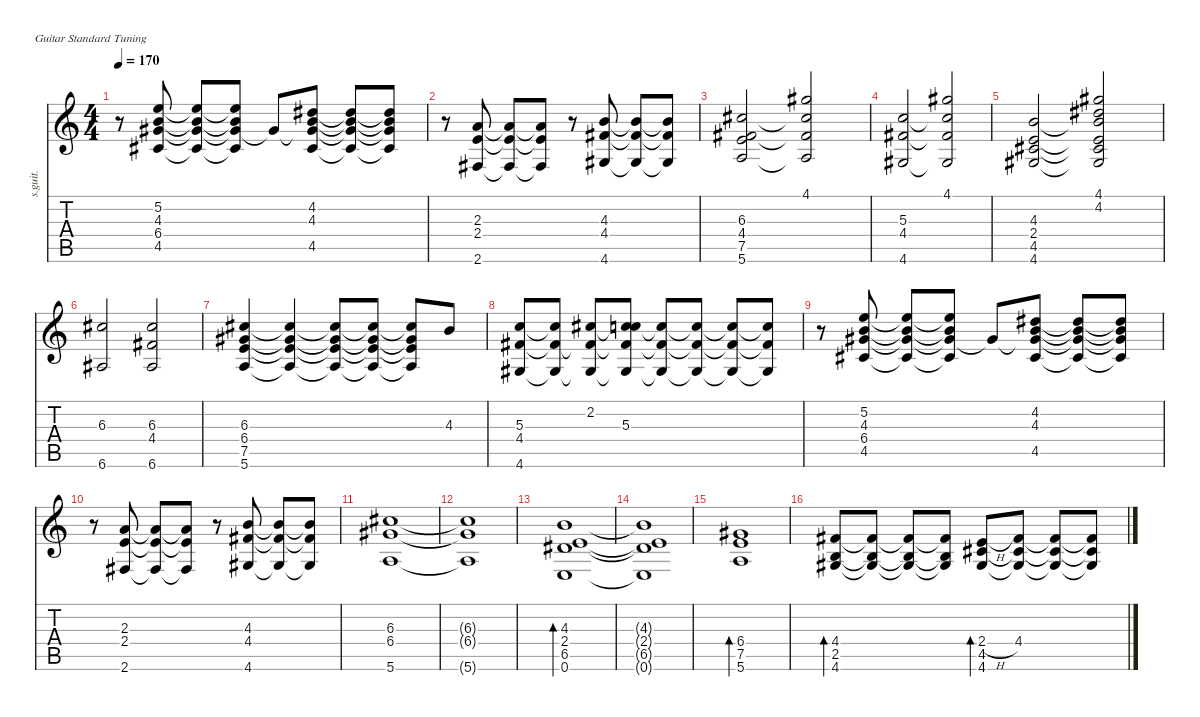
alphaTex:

\defaultSystemsLayout 4
\hideDynamics
\bracketExtendMode nobrackets
\track ("Mehrio" "s.guit.") {instrument electricguitarclean}
\staff {score tabs}
\tuning (E4 B3 G3 D3 A2 E2)
\ts (4 4)
\tempo 170
\clef g2
\ks c
r.8{dy f} (5.2 4.3 6.4{acc #} 4.5{acc #}).8 (5.2{t} 4.3{t} 6.4{t acc #} 4.5{t acc #}).8 (5.2{t} 4.3{t} 6.4{t acc #} 4.5{t acc #}).8 6.4{t acc #}.8 (4.2{acc #} 4.3 4.5{acc #} 6.4{t acc #}).8 (4.2{t acc #} 4.3{t} 6.4{t acc #} 4.5{t acc #}).8 (4.2{t acc #} 4.3{t} 6.4{t acc #} 4.5{t acc #}).8 |
r.8 (2.3 2.4 2.6{acc #}).8 (2.3{t} 2.4{t} 2.6{t acc #}).8 (2.3{t} 2.4{t} 2.6{t acc #}).8 r.8 (4.3 4.4{acc #} 4.6{acc #}).8 (4.3{t} 4.4{t acc #} 4.6{t acc #}).8 (4.3{t} 4.4{t acc #} 4.6{t acc #}).8 |
(6.3{acc #} 4.4{acc #} 7.5 5.6).2 (4.1{acc #} 6.3{t acc #} 4.4{t acc #} 5.6{t}).2 |
(5.3 4.4{acc #} 4.6{acc #}).2{dy mf} (4.1{acc #} 5.3{t} 4.4{t acc #} 4.6{t acc #}).2{dy f} |
(4.3 2.4 4.5{acc #} 4.6{acc #}).2 (4.1{acc #} 4.2{acc #} 4.3{t} 2.4{t} 4.5{t acc #} 4.6{t acc #}).2 |
(6.3{acc #} 6.6{acc #}).2 (6.3{acc #} 4.4{acc #} 6.6{acc #}).2 |
(6.3{acc #} 6.4{acc #} 7.5 5.6).4 (6.3{t acc #} 6.4{t acc #} 7.5{t} 5.6{t}).4 (6.3{t acc #} 6.4{t acc #} 7.5{t} 5.6{t}).8 (6.3{t acc #} 6.4{t acc #} 7.5{t} 5.6{t}).8 (6.3{t acc #} 6.4{t acc #} 7.5{t} 5.6{t}).8 4.3.8 |
(5.3 4.4{acc #} 4.6{acc #}).8 (5.3{t} 4.4{t acc #} 4.6{t acc #}).8 (2.2{acc #} 4.4{t acc #} 4.6{t acc #}).8 (2.2{t acc #} 5.3 4.4{t acc #} 4.6{t acc #}).8 (5.3{t} 4.4{t acc #} 4.6{t acc #}).8 (5.3{t} 4.4{t acc #} 4.6{t acc #}).8 (5.3{t} 4.4{t acc #} 4.6{t acc #}).8 (5.3{t} 4.4{t acc #} 4.6{t acc #}).8 |
r.8 (5.2 4.3 6.4{acc #} 4.5{acc #}).8 (5.2{t} 4.3{t} 6.4{t acc #} 4.5{t acc #}).8 (5.2{t} 4.3{t} 6.4{t acc #} 4.5{t acc #}).8 6.4{t acc #}.8 (4.2{acc #} 4.3 4.5{acc #} 6.4{t acc #}).8 (4.2{t acc #} 4.3{t} 6.4{t acc #} 4.5{t acc #}).8 (4.2{t acc #} 4.3{t} 6.4{t acc #} 4.5{t acc #}).8 |
r.8 (2.3 2.4 2.6{acc #}).8 (2.3{t} 2.4{t} 2.6{t acc #}).8 (2.3{t} 2.4{t} 2.6{t acc #}).8 r.8 (4.3 4.4{acc #} 4.6{acc #}).8 (4.3{t} 4.4{t acc #} 4.6{t acc #}).8 (4.3{t} 4.4{t acc #} 4.6{t acc #}).8 |
(6.3{acc #} 6.4{acc #} 5.6).1 |
(6.3{t acc #} 6.4{t acc #} 5.6{t}).1 |
(4.3 2.4 6.5{acc #} 0.6).1{bd 30} |
(4.3{t} 2.4{t} 6.5{t acc #} 0.6{t}).1 |
(6.4{acc #} 7.5 5.6).1{bd 30} |
(4.4{acc #} 2.5 4.6{acc #}).8{bd 30} (4.4{t acc #} 2.5{t} 4.6{t acc #}).8 (4.4{t acc #} 2.5{t} 4.6{t acc #}).8 (4.4{t acc #} 2.5{t} 4.6{t acc #}).8 (2.4{h} 4.5{acc #} 4.6{acc #}).8{bd 30} (4.4{acc #} 4.5{t acc #} 4.6{t acc #}).8 (4.4{t acc #} 4.5{t acc #} 4.6{t acc #}).8 (4.4{t acc #} 4.5{t acc #} 4.6{t acc #}).8
